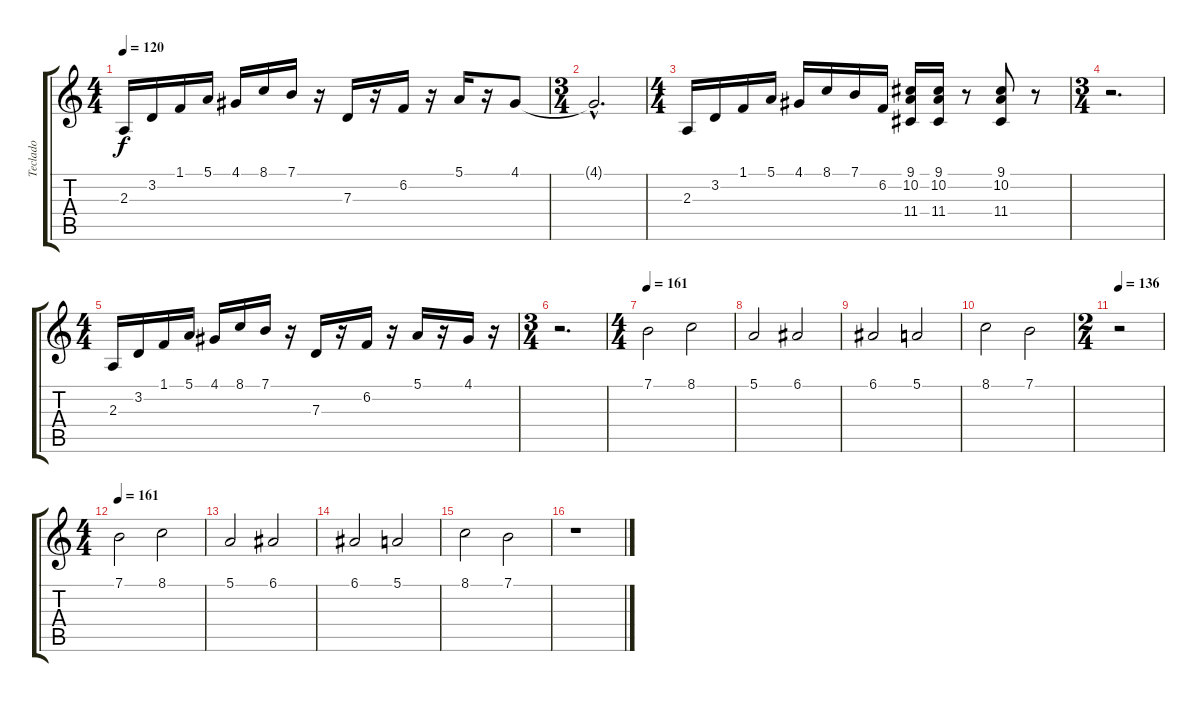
\track ("Teclado" "Teclado") {instrument synthstrings1}
\staff {score tabs}
\tuning (E4 B3 G3 D3 A2 E2) {hide}
\ts (4 4)
\tempo 120
\clef g2
\ks c
2.3.16{dy f} 3.2.16 1.1.16 5.1.16 4.1.16 8.1.16 7.1.16 r.16 7.3.16 r.16 6.2.16 r.16 5.1.16 r.16 4.1.8 |
\ts (3 4)
4.1{hac t}.2{d} |
\ts (4 4)
2.3.16 3.2.16 1.1.16 5.1.16 4.1.16 8.1.16 7.1.16 6.2.16 (9.1 10.2 11.4).16 (9.1 10.2 11.4).16 r.8 (9.1 10.2 11.4).8 r.8 |
\ts (3 4)
r.2{d} |
\ts (4 4)
2.3.16 3.2.16 1.1.16 5.1.16 4.1.16 8.1.16 7.1.16 r.16 7.3.16 r.16 6.2.16 r.16 5.1.16 r.16 4.1.16 r.16 |
\ts (3 4)
r.2{d} |
\ts (4 4)
\tempo 161
7.1.2{instrument synthstrings1} 8.1.2 |
5.1.2 6.1.2 |
6.1.2 5.1.2 |
8.1.2 7.1.2 |
\ts (2 4)
\tempo 136
r.2 |
\ts (4 4)
\tempo 161
7.1.2 8.1.2 |
5.1.2 6.1.2 |
6.1.2 5.1.2 |
8.1.2 7.1.2 |
r.1
